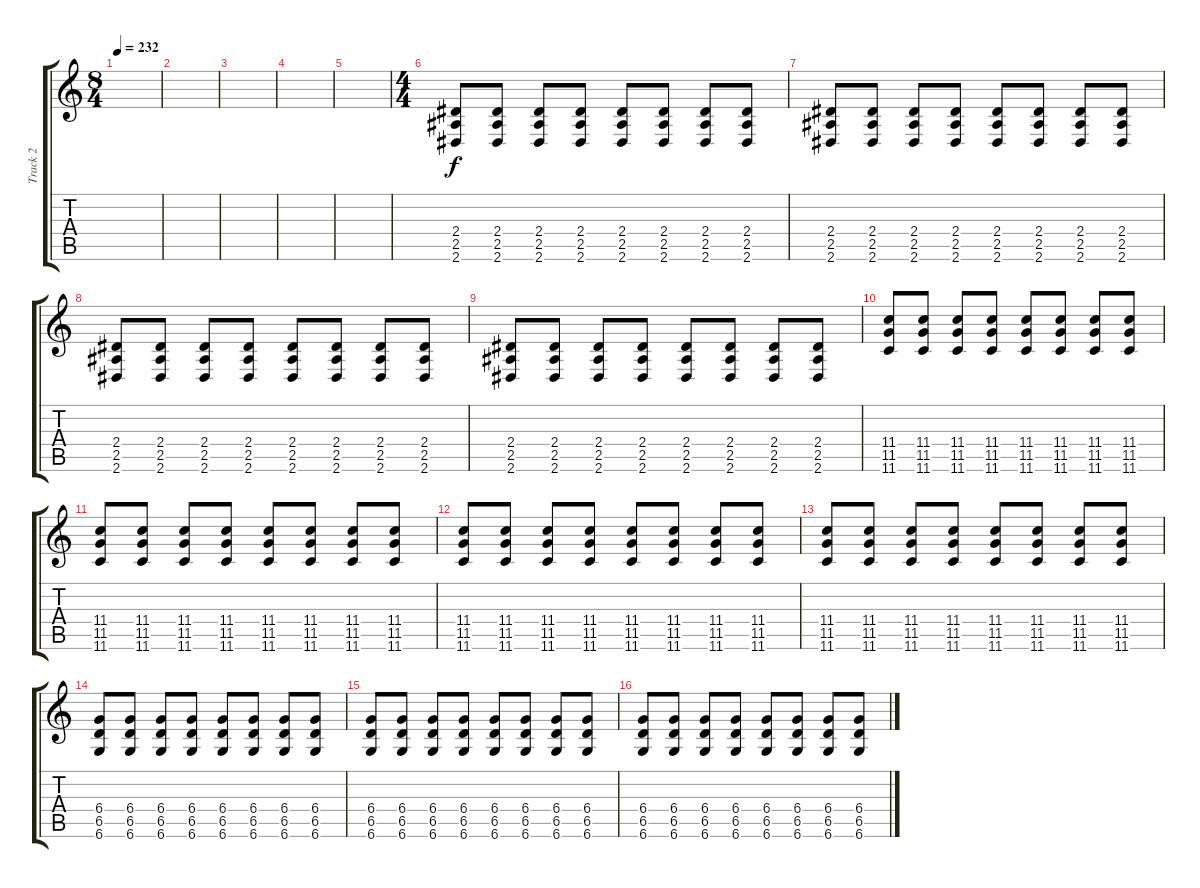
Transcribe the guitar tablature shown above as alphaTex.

\track ("Track 2" "Track 2") {instrument distortionguitar}
\staff {score tabs}
\tuning (Eb4 Bb3 Gb3 Db3 Ab2 Db2) {hide}
\ts (8 4)
\tempo 232
\clef g2
\ks c
|
|
|
|
|
\ts (4 4)
(2.4 2.5 2.6).8 (2.4 2.5 2.6).8 (2.4 2.5 2.6).8 (2.4 2.5 2.6).8 (2.4 2.5 2.6).8 (2.4 2.5 2.6).8 (2.4 2.5 2.6).8 (2.4 2.5 2.6).8 |
(2.4 2.5 2.6).8 (2.4 2.5 2.6).8 (2.4 2.5 2.6).8 (2.4 2.5 2.6).8 (2.4 2.5 2.6).8 (2.4 2.5 2.6).8 (2.4 2.5 2.6).8 (2.4 2.5 2.6).8 |
(2.4 2.5 2.6).8 (2.4 2.5 2.6).8 (2.4 2.5 2.6).8 (2.4 2.5 2.6).8 (2.4 2.5 2.6).8 (2.4 2.5 2.6).8 (2.4 2.5 2.6).8 (2.4 2.5 2.6).8 |
(2.4 2.5 2.6).8 (2.4 2.5 2.6).8 (2.4 2.5 2.6).8 (2.4 2.5 2.6).8 (2.4 2.5 2.6).8 (2.4 2.5 2.6).8 (2.4 2.5 2.6).8 (2.4 2.5 2.6).8 |
(11.4 11.5 11.6).8 (11.4 11.5 11.6).8 (11.4 11.5 11.6).8 (11.4 11.5 11.6).8 (11.4 11.5 11.6).8 (11.4 11.5 11.6).8 (11.4 11.5 11.6).8 (11.4 11.5 11.6).8 |
(11.4 11.5 11.6).8 (11.4 11.5 11.6).8 (11.4 11.5 11.6).8 (11.4 11.5 11.6).8 (11.4 11.5 11.6).8 (11.4 11.5 11.6).8 (11.4 11.5 11.6).8 (11.4 11.5 11.6).8 |
(11.4 11.5 11.6).8 (11.4 11.5 11.6).8 (11.4 11.5 11.6).8 (11.4 11.5 11.6).8 (11.4 11.5 11.6).8 (11.4 11.5 11.6).8 (11.4 11.5 11.6).8 (11.4 11.5 11.6).8 |
(11.4 11.5 11.6).8 (11.4 11.5 11.6).8 (11.4 11.5 11.6).8 (11.4 11.5 11.6).8 (11.4 11.5 11.6).8 (11.4 11.5 11.6).8 (11.4 11.5 11.6).8 (11.4 11.5 11.6).8 |
(6.4 6.5 6.6).8 (6.4 6.5 6.6).8 (6.4 6.5 6.6).8 (6.4 6.5 6.6).8 (6.4 6.5 6.6).8 (6.4 6.5 6.6).8 (6.4 6.5 6.6).8 (6.4 6.5 6.6).8 |
(6.4 6.5 6.6).8 (6.4 6.5 6.6).8 (6.4 6.5 6.6).8 (6.4 6.5 6.6).8 (6.4 6.5 6.6).8 (6.4 6.5 6.6).8 (6.4 6.5 6.6).8 (6.4 6.5 6.6).8 |
(6.4 6.5 6.6).8 (6.4 6.5 6.6).8 (6.4 6.5 6.6).8 (6.4 6.5 6.6).8 (6.4 6.5 6.6).8 (6.4 6.5 6.6).8 (6.4 6.5 6.6).8 (6.4 6.5 6.6).8
